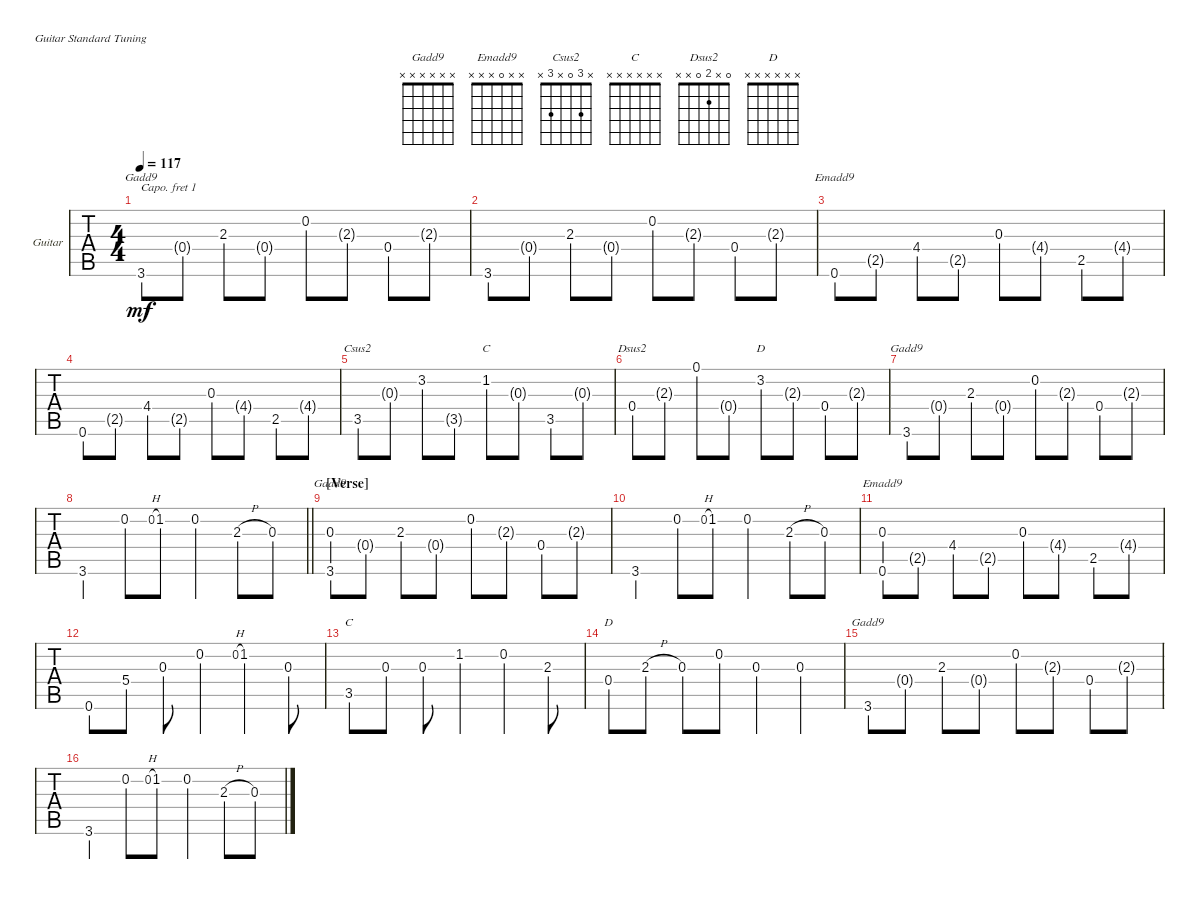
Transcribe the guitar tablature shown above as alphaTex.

\bracketExtendMode groupsimilarinstruments
\firstSystemTrackNameOrientation horizontal
\otherSystemsTrackNameOrientation horizontal
\track ("music.kaminari.info" "Guitar") {instrument acousticguitarsteel}
\staff {tabs}
\capo 1
\tuning (E4 B3 G3 D3 A2 E2)
\chord ("Gadd9" x 0 2 0 x 3)
\chord ("Emadd9" x x 0 4 2 0)
\chord ("Csus2" x 3 0 x 3 x)
\chord ("C" x 1 x x x x)
\chord ("Dsus2" 0 x 2 0 x x)
\chord ("D" x 3 x x x x)
\chord ("Gadd9" x x x x x 3)
\chord ("Gadd9" x x 0 x x x)
\chord ("Emadd9" x x 0 x x x)
\chord ("C" x x x x x x)
\chord ("D" x x x x x x)
\chord ("Gadd9" x x x x x x)
\ts (4 4)
\beaming (8 2 2 2 2)
\tempo 117
\clef g2
\ks c
3.6.8{ch "Gadd9" dy mf instrument acousticguitarsteel} 0.4{g}.8{beam split} 2.3.8 0.4{g}.8 0.2.8 2.3{g}.8{beam split} 0.4.8 2.3{g}.8 |
3.6.8 0.4{g}.8{beam split} 2.3.8 0.4{g}.8 0.2.8 2.3{g}.8{beam split} 0.4.8 2.3{g}.8 |
0.6.8{ch "Emadd9"} 2.5{g}.8{beam split} 4.4.8 2.5{g}.8 0.3.8 4.4{g}.8{beam split} 2.5.8 4.4{g}.8 |
0.6.8 2.5{g}.8{beam split} 4.4.8 2.5{g}.8 0.3.8 4.4{g}.8{beam split} 2.5.8 4.4{g}.8 |
3.5.8{ch "Csus2"} 0.3{g}.8 3.2.8 3.5{g}.8 1.2.8{ch "C"} 0.3{g}.8 3.5.8 0.3{g}.8 |
0.4.8{ch "Dsus2"} 2.3{g}.8 0.1.8 0.4{g}.8 3.2.8{ch "D"} 2.3{g}.8 0.4.8 2.3{g}.8 |
3.6.8{ch "Gadd9"} 0.4{g}.8{beam split} 2.3.8 0.4{g}.8 0.2.8 2.3{g}.8{beam split} 0.4.8 2.3{g}.8 |
\barLineRight lightlight
3.6.4 0.2.8 0.2{h}.8{gr} 1.2.8 0.2.4 2.3{h}.8 0.3.8 |
\section ("" "[Verse]")
(0.3 3.6).8{ch "Gadd9"} 0.4{g}.8 2.3.8 0.4{g}.8 0.2.8 2.3{g}.8 0.4.8 2.3{g}.8 |
3.6.4 0.2.8 0.2{h}.8{gr} 1.2.8 0.2.4 2.3{h}.8 0.3.8 |
(0.3 0.6).8{ch "Emadd9"} 2.5{g}.8 4.4.8 2.5{g}.8 0.3.8 4.4{g}.8 2.5.8 4.4{g}.8 |
0.6.8 5.4.8 0.3.8 0.2.4 0.2{h}.8{gr} 1.2.4 0.3.8 |
3.5.8{ch "C"} 0.3.8 0.3.8 1.2.4 0.2.4 2.3.8 |
0.4.8{ch "D"} 2.3{h}.8 0.3.8 0.2.8 0.3.4 0.3.4 |
3.6.8{ch "Gadd9"} 0.4{g}.8 2.3.8 0.4{g}.8 0.2.8 2.3{g}.8 0.4.8 2.3{g}.8 |
3.6.4 0.2.8 0.2{h}.8{gr} 1.2.8 0.2.4 2.3{h}.8 0.3.8
